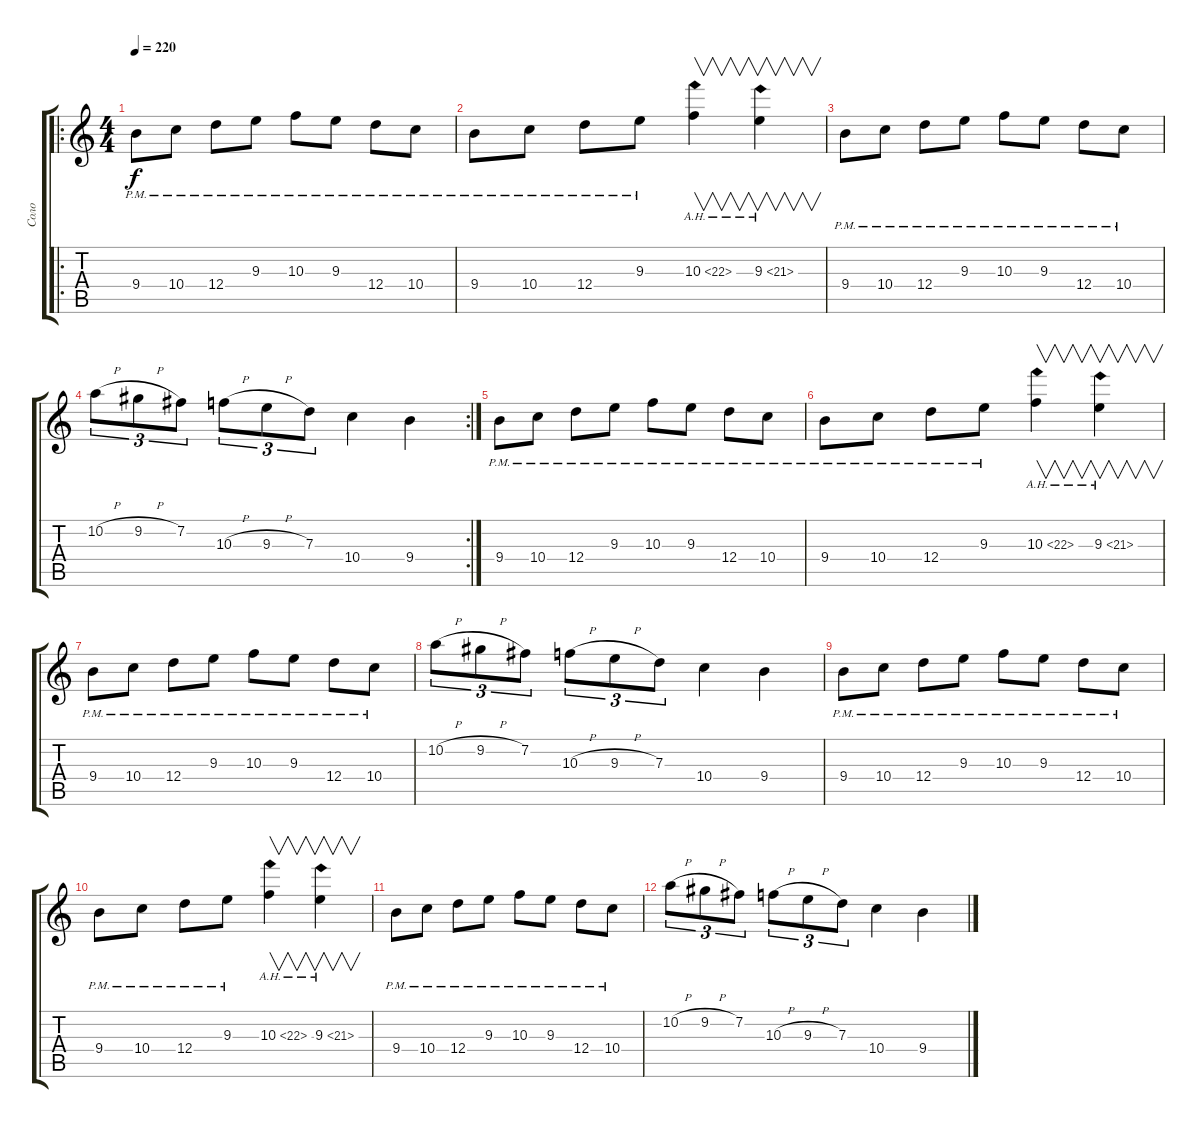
\track ("Соло" "Соло") {instrument distortionguitar}
\staff {score tabs}
\tuning (E4 B3 G3 D3 A2 E2) {hide}
\ro
\ts (4 4)
\tempo 220
\clef g2
\ks c
9.4{pm}.8{dy f volume 8} 10.4{pm}.8 12.4{pm}.8 9.3{pm}.8 10.3{pm}.8 9.3{pm}.8 12.4{pm}.8 10.4{pm}.8 |
9.4{pm}.8 10.4{pm}.8 12.4{pm}.8 9.3{pm}.8 10.3{ah 12}.4{v} 9.3{ah 12}.4{v} |
9.4{pm}.8 10.4{pm}.8 12.4{pm}.8 9.3{pm}.8 10.3{pm}.8 9.3{pm}.8 12.4{pm}.8 10.4{pm}.8 |
\rc 2
10.2{h}.8{tu (3 2)} 9.2{h}.8{tu (3 2)} 7.2.8{tu (3 2)} 10.3{h}.8{tu (3 2)} 9.3{h}.8{tu (3 2)} 7.3.8{tu (3 2)} 10.4.4 9.4.4 |
9.4{pm}.8{volume 6} 10.4{pm}.8 12.4{pm}.8 9.3{pm}.8 10.3{pm}.8 9.3{pm}.8 12.4{pm}.8 10.4{pm}.8 |
9.4{pm}.8 10.4{pm}.8 12.4{pm}.8 9.3{pm}.8 10.3{ah 12}.4{v} 9.3{ah 12}.4{v} |
9.4{pm}.8 10.4{pm}.8 12.4{pm}.8 9.3{pm}.8 10.3{pm}.8 9.3{pm}.8 12.4{pm}.8 10.4{pm}.8 |
10.2{h}.8{tu (3 2)} 9.2{h}.8{tu (3 2)} 7.2.8{tu (3 2)} 10.3{h}.8{tu (3 2)} 9.3{h}.8{tu (3 2)} 7.3.8{tu (3 2)} 10.4.4 9.4.4 |
9.4{pm}.8{volume 0} 10.4{pm}.8 12.4{pm}.8 9.3{pm}.8 10.3{pm}.8 9.3{pm}.8 12.4{pm}.8 10.4{pm}.8 |
9.4{pm}.8 10.4{pm}.8 12.4{pm}.8 9.3{pm}.8 10.3{ah 12}.4{v} 9.3{ah 12}.4{v} |
9.4{pm}.8 10.4{pm}.8 12.4{pm}.8 9.3{pm}.8 10.3{pm}.8 9.3{pm}.8 12.4{pm}.8 10.4{pm}.8 |
10.2{h}.8{tu (3 2)} 9.2{h}.8{tu (3 2)} 7.2.8{tu (3 2)} 10.3{h}.8{tu (3 2)} 9.3{h}.8{tu (3 2)} 7.3.8{tu (3 2)} 10.4.4 9.4.4
